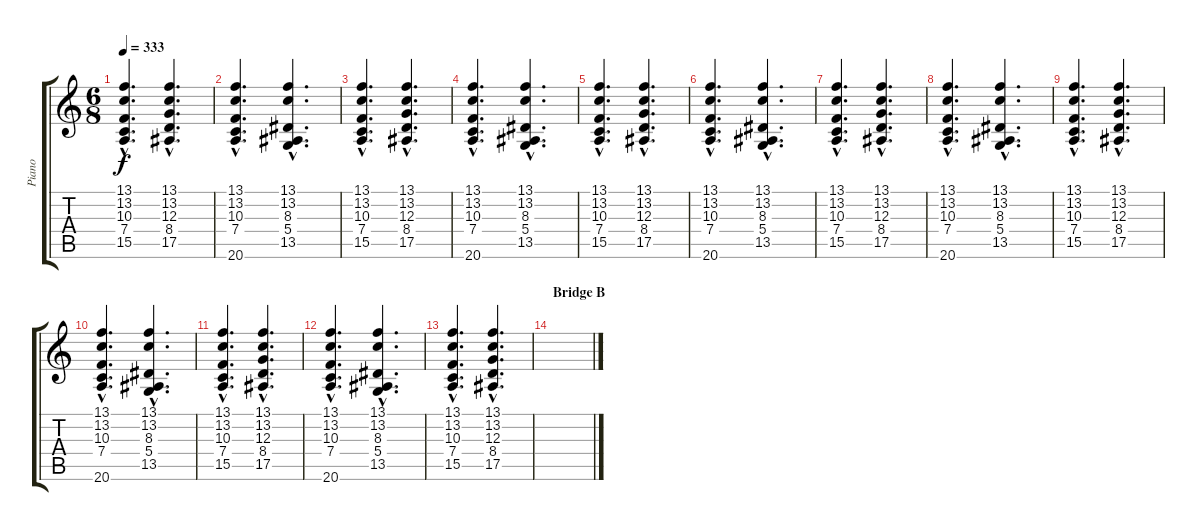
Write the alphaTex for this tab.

\track ("Piano" "Piano") {instrument acousticgrandpiano}
\staff {score tabs}
\tuning (E4 B3 G3 D3 A2 E2) {hide}
\ts (6 8)
\tempo 333
\clef g2
\ks c
(13.1{hac} 13.2{hac} 10.3{hac} 7.4{hac} 15.5{hac}).4{d dy f} (13.1{hac} 13.2{hac} 12.3{hac} 8.4{hac} 17.5{hac}).4{d} |
(13.1{hac} 13.2{hac} 10.3{hac} 7.4{hac} 20.6{hac}).4{d} (13.1{hac} 13.2{hac} 8.3{hac} 5.4{hac} 13.5{hac}).4{d} |
(13.1{hac} 13.2{hac} 10.3{hac} 7.4{hac} 15.5{hac}).4{d} (13.1{hac} 13.2{hac} 12.3{hac} 8.4{hac} 17.5{hac}).4{d} |
(13.1{hac} 13.2{hac} 10.3{hac} 7.4{hac} 20.6{hac}).4{d} (13.1{hac} 13.2{hac} 8.3{hac} 5.4{hac} 13.5{hac}).4{d} |
(13.1{hac} 13.2{hac} 10.3{hac} 7.4{hac} 15.5{hac}).4{d} (13.1{hac} 13.2{hac} 12.3{hac} 8.4{hac} 17.5{hac}).4{d} |
(13.1{hac} 13.2{hac} 10.3{hac} 7.4{hac} 20.6{hac}).4{d} (13.1{hac} 13.2{hac} 8.3{hac} 5.4{hac} 13.5{hac}).4{d} |
(13.1{hac} 13.2{hac} 10.3{hac} 7.4{hac} 15.5{hac}).4{d} (13.1{hac} 13.2{hac} 12.3{hac} 8.4{hac} 17.5{hac}).4{d} |
(13.1{hac} 13.2{hac} 10.3{hac} 7.4{hac} 20.6{hac}).4{d} (13.1{hac} 13.2{hac} 8.3{hac} 5.4{hac} 13.5{hac}).4{d} |
(13.1{hac} 13.2{hac} 10.3{hac} 7.4{hac} 15.5{hac}).4{d} (13.1{hac} 13.2{hac} 12.3{hac} 8.4{hac} 17.5{hac}).4{d} |
(13.1{hac} 13.2{hac} 10.3{hac} 7.4{hac} 20.6{hac}).4{d} (13.1{hac} 13.2{hac} 8.3{hac} 5.4{hac} 13.5{hac}).4{d} |
(13.1{hac} 13.2{hac} 10.3{hac} 7.4{hac} 15.5{hac}).4{d} (13.1{hac} 13.2{hac} 12.3{hac} 8.4{hac} 17.5{hac}).4{d} |
(13.1{hac} 13.2{hac} 10.3{hac} 7.4{hac} 20.6{hac}).4{d} (13.1{hac} 13.2{hac} 8.3{hac} 5.4{hac} 13.5{hac}).4{d} |
(13.1{hac} 13.2{hac} 10.3{hac} 7.4{hac} 15.5{hac}).4{d} (13.1{hac} 13.2{hac} 12.3{hac} 8.4{hac} 17.5{hac}).4{d} |
\section ("" "Bridge B")
